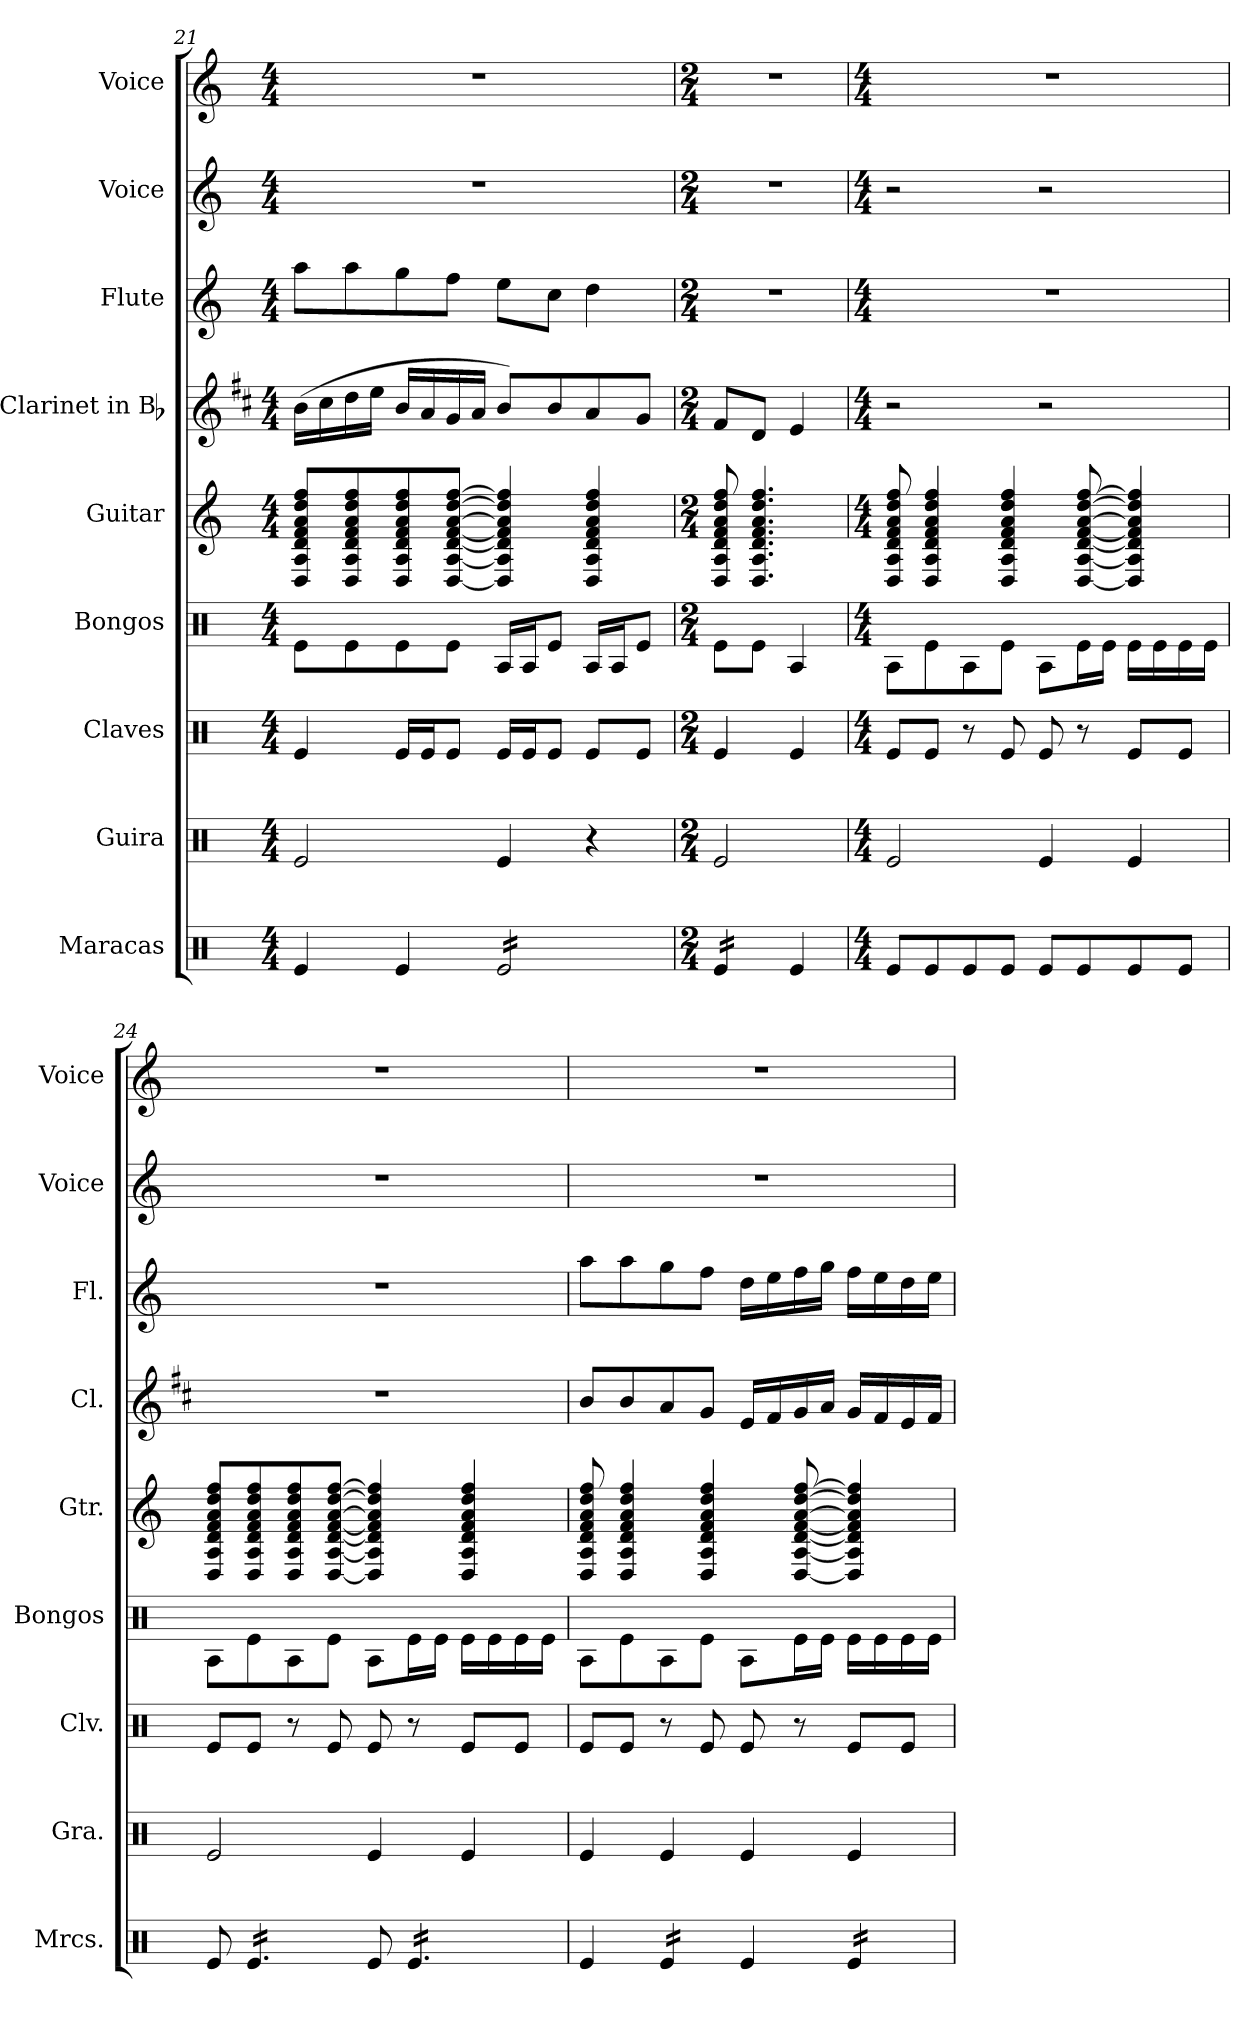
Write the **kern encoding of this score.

**kern	**kern	**kern	**kern	**kern	**kern	**kern	**kern	**kern
*part9	*part8	*part7	*part6	*part5	*part4	*part3	*part2	*part1
*staff9	*staff8	*staff7	*staff6	*staff5	*staff4	*staff3	*staff2	*staff1
*I"Maracas	*I"Guira	*I"Claves	*I"Bongos	*I"Guitar	*I"Clarinet in Bb	*I"Flute	*I"Voice	*I"Voice
*I'Mrcs.	*I'Gra.	*I'Clv.	*I'Bongos	*I'Gtr.	*I'Cl.	*I'Fl.	*I'Voice	*I'Voice
*clefX	*clefX	*clefX	*clefX	*clefG2	*clefG2	*clefG2	*clefG2	*clefG2
*	*	*	*	*ITrd7c12	*ITrd1c2	*	*	*
*k[]	*k[]	*k[]	*k[]	*k[]	*k[]	*k[]	*k[]	*k[]
*C:	*C:	*C:	*C:	*C:	*C:	*C:	*C:	*C:
*M4/4	*M4/4	*M4/4	*M4/4	*M4/4	*M4/4	*M4/4	*M4/4	*M4/4
=21	=21	=21	=21	=21	=21	=21	=21	=21
4Rei/	2Rei/	4Rei/	8Rei\L	8DDi/ 8AAi 8Di 8Fi 8Ai 8di 8fiL	(16ai\LL	8aai\L	1r	1r
.	.	.	.	.	16bi\	.	.	.
.	.	.	8Rei\	8DDi/ 8AAi 8Di 8Fi 8Ai 8di 8fi	16cci\	8aai\	.	.
.	.	.	.	.	16ddi\JJ	.	.	.
4Rei/	.	16Rei/LL	8Rei\	8DDi/ 8AAi 8Di 8Fi 8Ai 8di 8fi	16ai/LL	8ggi\	.	.
.	.	16Rei/J	.	.	16gi/	.	.	.
.	.	8Rei/J	8Rei\J	[8DDi/ [8AAi [8Di [8Fi [8Ai [8di [8fiJ	16fi/	8ffi\J	.	.
.	.	.	.	.	16gi/JJ	.	.	.
*tremolo	*	*	*	*	*	*	*	*
16Rei/LL	4Rei/	16Rei/LL	16RAi/LL	4DDi/] 4AAi] 4Di] 4Fi] 4Ai] 4di] 4fi]	8ai/L)	8eei\L	.	.
16Rei/	.	16Rei/J	16RAi/J	.	.	.	.	.
16Rei/	.	8Rei/J	8Rei/J	.	8ai/	8cci\J	.	.
16Rei/	.	.	.	.	.	.	.	.
16Rei/	4r	8Rei/L	16RAi/LL	4DDi/ 4AAi 4Di 4Fi 4Ai 4di 4fi	8gi/	4ddi\	.	.
16Rei/	.	.	16RAi/J	.	.	.	.	.
16Rei/	.	8Rei/J	8Rei/J	.	8fi/J	.	.	.
16Rei/JJ	.	.	.	.	.	.	.	.
=22	=22	=22	=22	=22	=22	=22	=22	=22
*M2/4	*M2/4	*M2/4	*M2/4	*M2/4	*M2/4	*M2/4	*M2/4	*M2/4
!	!	!	!	!	!	!LO:N:vis=1	!LO:N:vis=1	!LO:N:vis=1
16Rei/LL	2Rei/	4Rei/	8Rei\L	8DDi/ 8AAi 8Di 8Fi 8Ai 8di 8fi	8ei/L	2r	2r	2r
16Rei/	.	.	.	.	.	.	.	.
16Rei/	.	.	8Rei\J	4.DDi/ 4.AAi 4.Di 4.Fi 4.Ai 4.di 4.fi	8ci/J	.	.	.
16Rei/JJ	.	.	.	.	.	.	.	.
*Xtremolo	*	*	*	*	*	*	*	*
4Rei/	.	4Rei/	4RAi/	.	4di/	.	.	.
=23	=23	=23	=23	=23	=23	=23	=23	=23
*M4/4	*M4/4	*M4/4	*M4/4	*M4/4	*M4/4	*M4/4	*M4/4	*M4/4
8Rei/L	2Rei/	8Rei/L	8RAi\L	8DDi/ 8AAi 8Di 8Fi 8Ai 8di 8fi	2r	1r	2r	1r
8Rei/	.	8Rei/J	8Rei\	4DDi/ 4AAi 4Di 4Fi 4Ai 4di 4fi	.	.	.	.
8Rei/	.	8r	8RAi\	.	.	.	.	.
8Rei/J	.	8Rei/	8Rei\J	4DDi/ 4AAi 4Di 4Fi 4Ai 4di 4fi	.	.	.	.
8Rei/L	4Rei/	8Rei/	8RAi\L	.	2r	.	2r	.
8Rei/	.	8r	16Rei\L	[8DDi/ [8AAi [8Di [8Fi [8Ai [8di [8fi	.	.	.	.
.	.	.	16Rei\JJ	.	.	.	.	.
8Rei/	4Rei/	8Rei/L	16Rei\LL	4DDi/] 4AAi] 4Di] 4Fi] 4Ai] 4di] 4fi]	.	.	.	.
.	.	.	16Rei\	.	.	.	.	.
8Rei/J	.	8Rei/J	16Rei\	.	.	.	.	.
.	.	.	16Rei\JJ	.	.	.	.	.
!!LO:PB:g=z
=24	=24	=24	=24	=24	=24	=24	=24	=24
8Rei/	2Rei/	8Rei/L	8RAi\L	8DDi/ 8AAi 8Di 8Fi 8Ai 8di 8fiL	1r	1r	1r	1r
*tremolo	*	*	*	*	*	*	*	*
16Rei/LL	.	8Rei/J	8Rei\	8DDi/ 8AAi 8Di 8Fi 8Ai 8di 8fi	.	.	.	.
16Rei/	.	.	.	.	.	.	.	.
16Rei/	.	8r	8RAi\	8DDi/ 8AAi 8Di 8Fi 8Ai 8di 8fi	.	.	.	.
16Rei/	.	.	.	.	.	.	.	.
16Rei/	.	8Rei/	8Rei\J	[8DDi/ [8AAi [8Di [8Fi [8Ai [8di [8fiJ	.	.	.	.
16Rei/JJ	.	.	.	.	.	.	.	.
*Xtremolo	*	*	*	*	*	*	*	*
8Rei/	4Rei/	8Rei/	8RAi\L	4DDi/] 4AAi] 4Di] 4Fi] 4Ai] 4di] 4fi]	.	.	.	.
*tremolo	*	*	*	*	*	*	*	*
16Rei/LL	.	8r	16Rei\L	.	.	.	.	.
16Rei/	.	.	16Rei\JJ	.	.	.	.	.
16Rei/	4Rei/	8Rei/L	16Rei\LL	4DDi/ 4AAi 4Di 4Fi 4Ai 4di 4fi	.	.	.	.
16Rei/	.	.	16Rei\	.	.	.	.	.
16Rei/	.	8Rei/J	16Rei\	.	.	.	.	.
16Rei/JJ	.	.	16Rei\JJ	.	.	.	.	.
*Xtremolo	*	*	*	*	*	*	*	*
=25	=25	=25	=25	=25	=25	=25	=25	=25
4Rei/	4Rei/	8Rei/L	8RAi\L	8DDi/ 8AAi 8Di 8Fi 8Ai 8di 8fi	8ai/L	8aai\L	1r	1r
.	.	8Rei/J	8Rei\	4DDi/ 4AAi 4Di 4Fi 4Ai 4di 4fi	8ai/	8aai\	.	.
*tremolo	*	*	*	*	*	*	*	*
16Rei/LL	4Rei/	8r	8RAi\	.	8gi/	8ggi\	.	.
16Rei/	.	.	.	.	.	.	.	.
16Rei/	.	8Rei/	8Rei\J	4DDi/ 4AAi 4Di 4Fi 4Ai 4di 4fi	8fi/J	8ffi\J	.	.
16Rei/JJ	.	.	.	.	.	.	.	.
*Xtremolo	*	*	*	*	*	*	*	*
4Rei/	4Rei/	8Rei/	8RAi\L	.	16di/LL	16ddi\LL	.	.
.	.	.	.	.	16ei/	16eei\	.	.
.	.	8r	16Rei\L	[8DDi/ [8AAi [8Di [8Fi [8Ai [8di [8fi	16fi/	16ffi\	.	.
.	.	.	16Rei\JJ	.	16gi/JJ	16ggi\JJ	.	.
*tremolo	*	*	*	*	*	*	*	*
16Rei/LL	4Rei/	8Rei/L	16Rei\LL	4DDi/] 4AAi] 4Di] 4Fi] 4Ai] 4di] 4fi]	16fi/LL	16ffi\LL	.	.
16Rei/	.	.	16Rei\	.	16ei/	16eei\	.	.
16Rei/	.	8Rei/J	16Rei\	.	16di/	16ddi\	.	.
16Rei/JJ	.	.	16Rei\JJ	.	16ei/JJ	16eei\JJ	.	.
*Xtremolo	*	*	*	*	*	*	*	*
=	=	=	=	=	=	=	=	=
*-	*-	*-	*-	*-	*-	*-	*-	*-
